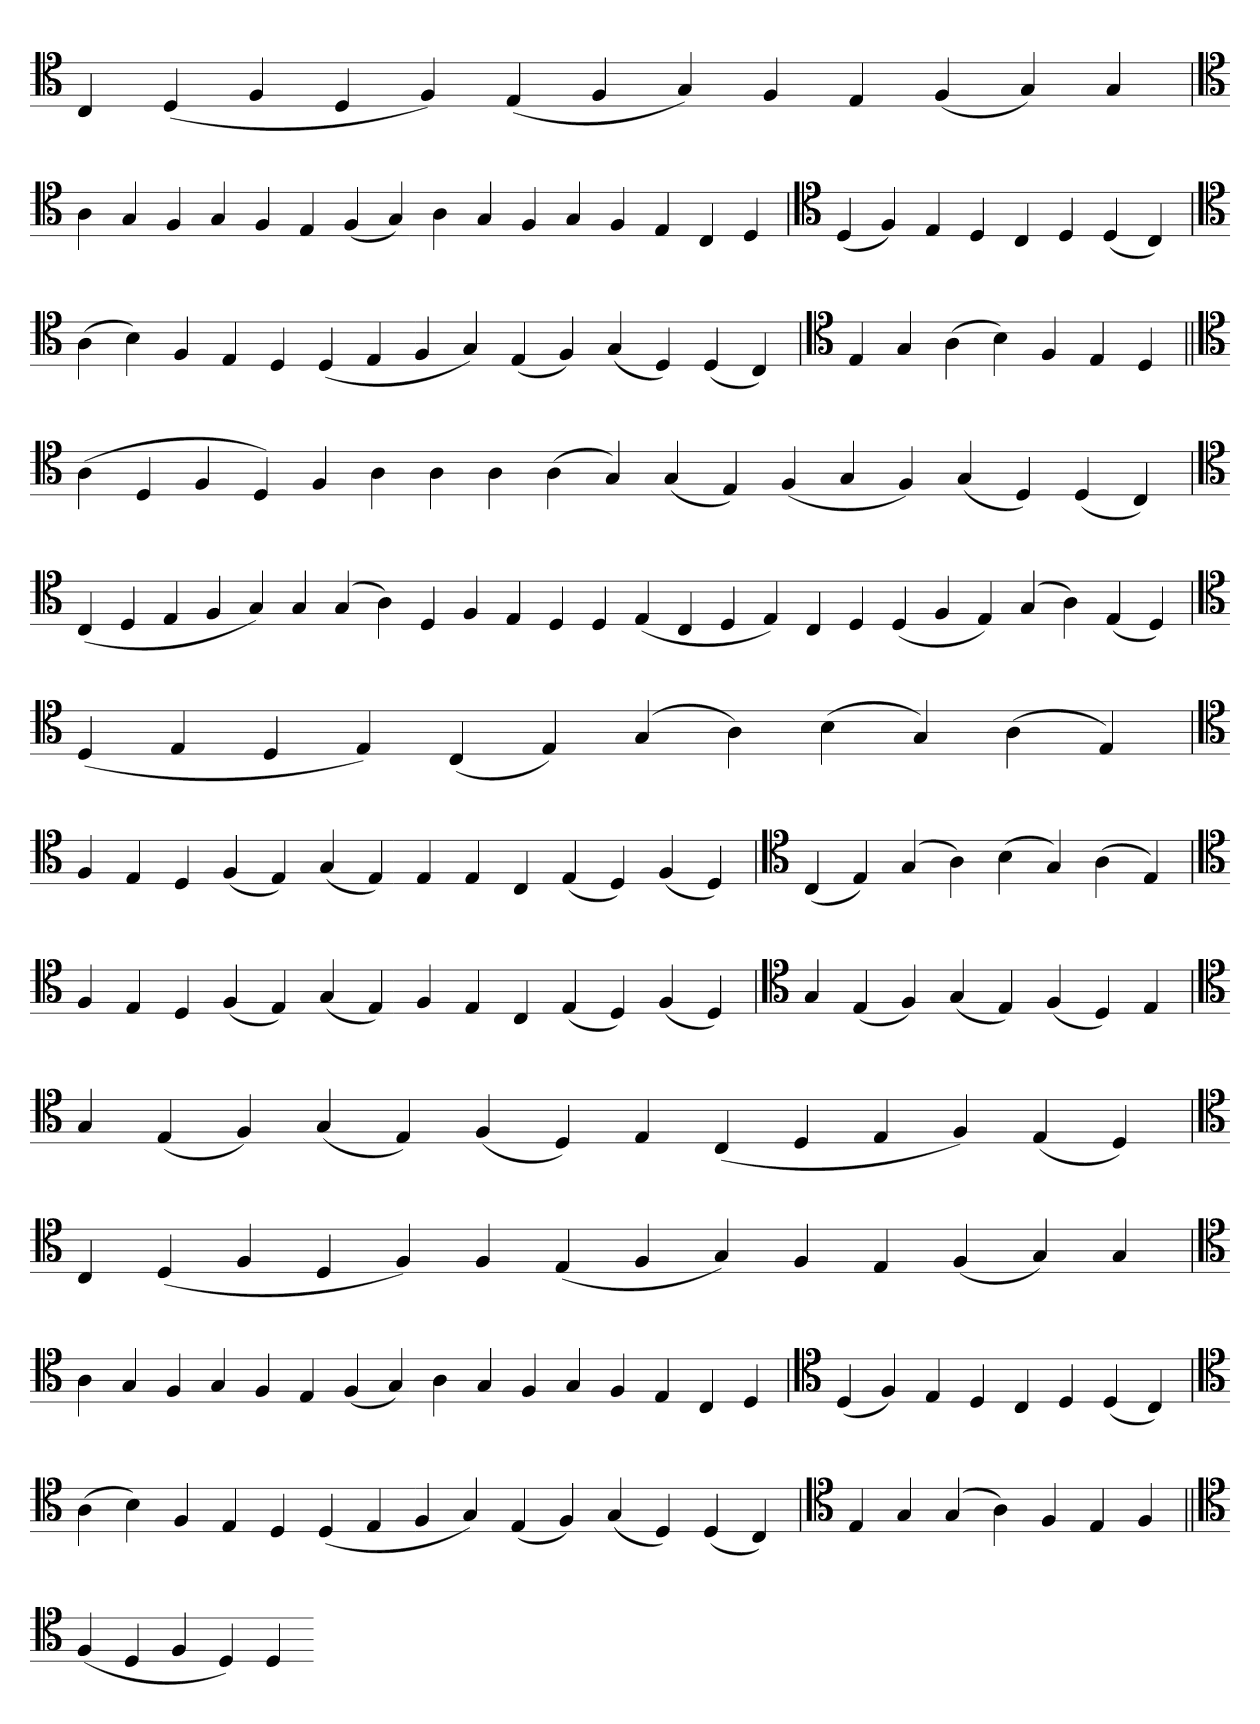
**kern
*part1
*staff1
*clefC4
=
4C
(4D
4F
4D
4F)
(4E
4F
4G)
4F
4E
(4F
4G)
4G
='
*clefC4
4A
4G
4F
4G
4F
4E
(4F
4G)
4A
4G
4F
4G
4F
4E
4C
4D
=`
*clefC4
(4D
4F)
4E
4D
4C
4D
(4D
4C)
='
*clefC4
(4A
4B)
4F
4E
4D
(4D
4E
4F
4G)
(4E
4F)
(4G
4D)
(4D
4C)
=`
*clefC4
4E
4G
(4A
4B)
4F
4E
4D
=||
*clefC4
(4A
4D
4F
4D)
4F
4A
4A
4A
(4A
4G)
(4G
4E)
(4F
4G
4F)
(4G
4D)
(4D
4C)
=`
*clefC4
(4C
4D
4E
4F
4G)
4G
(4G
4A)
4D
4F
4E
4D
4D
(4E
4C
4D
4E)
4C
4D
(4D
4F
4E)
(4G
4A)
(4E
4D)
=
*clefC4
(4D
4E
4D
4E)
(4C
4E)
(4G
4A)
(4B
4G)
(4A
4E)
=`
*clefC4
4F
4E
4D
(4F
4E)
(4G
4E)
4E
4E
4C
(4E
4D)
(4F
4D)
='
*clefC4
(4C
4E)
(4G
4A)
(4B
4G)
(4A
4E)
=`
*clefC4
4F
4E
4D
(4F
4E)
(4G
4E)
4F
4E
4C
(4E
4D)
(4F
4D)
='
*clefC4
4G
(4E
4F)
(4G
4E)
(4F
4D)
4E
=`
*clefC4
4G
(4E
4F)
(4G
4E)
(4F
4D)
4E
(4C
4D
4E
4F)
(4E
4D)
=
*clefC4
4C
(4D
4F
4D
4F)
4F
(4E
4F
4G)
4F
4E
(4F
4G)
4G
=`
*clefC4
4A
4G
4F
4G
4F
4E
(4F
4G)
4A
4G
4F
4G
4F
4E
4C
4D
=`
*clefC4
(4D
4F)
4E
4D
4C
4D
(4D
4C)
='
*clefC4
(4A
4B)
4F
4E
4D
(4D
4E
4F
4G)
(4E
4F)
(4G
4D)
(4D
4C)
=`
*clefC4
4E
4G
(4G
4A)
4F
4E
4F
=||
*clefC4
(4F
4D
4F
4D)
4D
=-
*-
